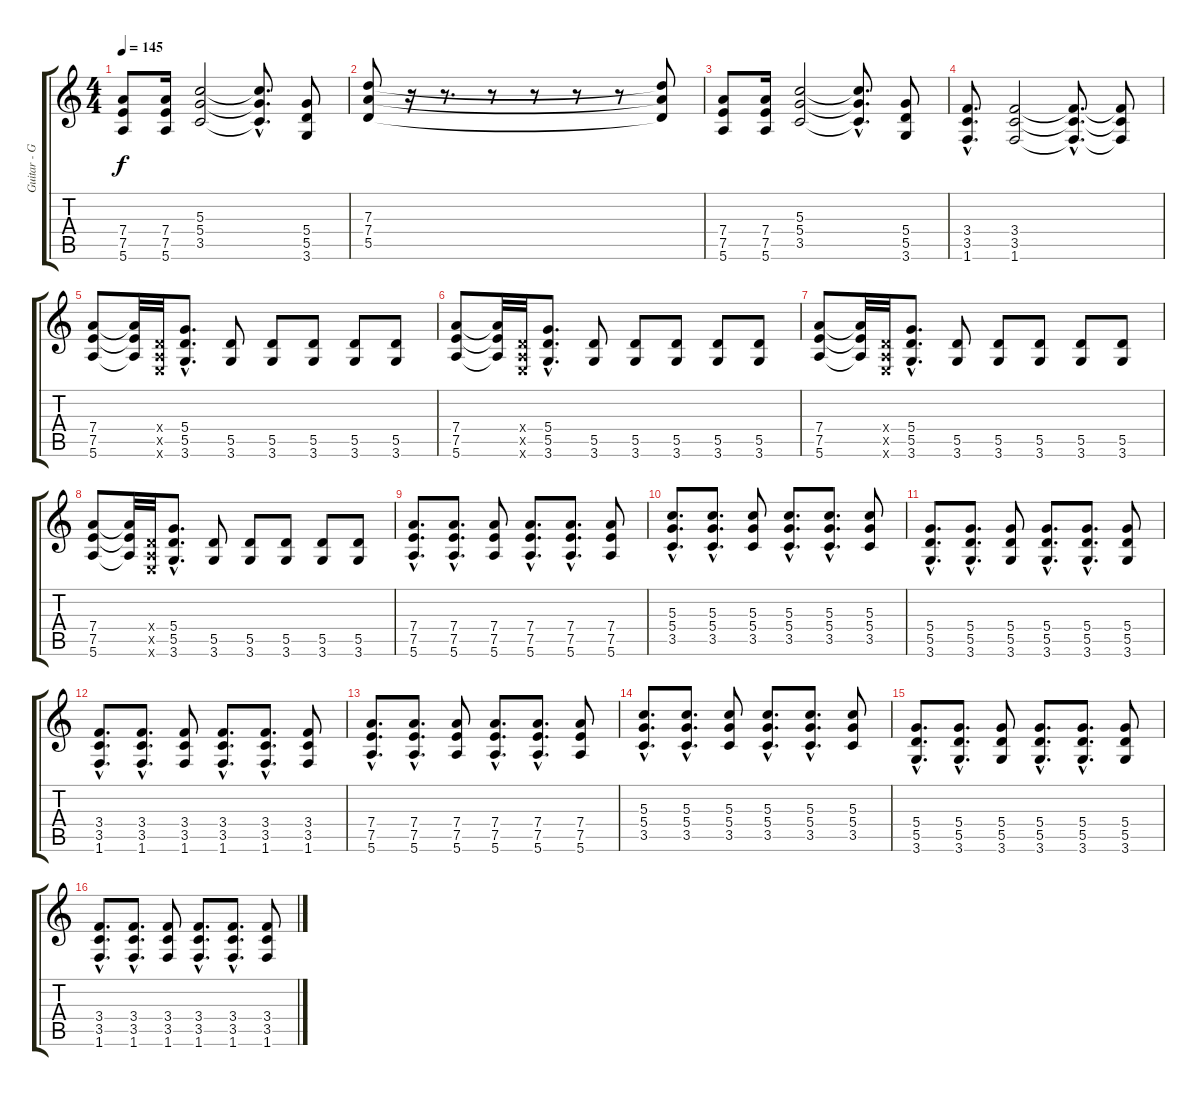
\track ("Guitar - Greg Hetson" "Guitar - G") {instrument distortionguitar}
\staff {score tabs}
\tuning (E4 B3 G3 D3 A2 E2) {hide}
\ts (4 4)
\tempo 145
\clef g2
\ks c
(7.4 7.5 5.6).8{dy f instrument distortionguitar} (7.4 7.5 5.6).16 (5.3 5.4 3.5).2 (5.3{hac t} 5.4{hac t} 3.5{hac t}).8{d} (5.4 5.5 3.6).8 |
(7.3 7.4 5.5).8 r.16 r.8{d} r.8 r.8 r.8 r.8 (7.3{t} 7.4{t} 5.5{t}).8 |
(7.4 7.5 5.6).8 (7.4 7.5 5.6).16 (5.3 5.4 3.5).2 (5.3{hac t} 5.4{hac t} 3.5{hac t}).8{d} (5.4 5.5 3.6).8 |
(3.4{hac} 3.5{hac} 1.6{hac}).8{d} (3.4 3.5 1.6).2 (3.4{hac t} 3.5{hac t} 1.6{hac t}).8{d} (3.4{t} 3.5{t} 1.6{t}).8 |
(7.4 7.5 5.6).8 (7.4{t} 7.5{t} 5.6{t}).32 (0.4{x} 0.5{x} 0.6{x}).32 (5.4{hac} 5.5{hac} 3.6{hac}).8{d} (5.5 3.6).8 (5.5 3.6).8 (5.5 3.6).8 (5.5 3.6).8 (5.5 3.6).8 |
(7.4 7.5 5.6).8 (7.4{t} 7.5{t} 5.6{t}).32 (0.4{x} 0.5{x} 0.6{x}).32 (5.4{hac} 5.5{hac} 3.6{hac}).8{d} (5.5 3.6).8 (5.5 3.6).8 (5.5 3.6).8 (5.5 3.6).8 (5.5 3.6).8 |
(7.4 7.5 5.6).8 (7.4{t} 7.5{t} 5.6{t}).32 (0.4{x} 0.5{x} 0.6{x}).32 (5.4{hac} 5.5{hac} 3.6{hac}).8{d} (5.5 3.6).8 (5.5 3.6).8 (5.5 3.6).8 (5.5 3.6).8 (5.5 3.6).8 |
(7.4 7.5 5.6).8 (7.4{t} 7.5{t} 5.6{t}).32 (0.4{x} 0.5{x} 0.6{x}).32 (5.4{hac} 5.5{hac} 3.6{hac}).8{d} (5.5 3.6).8 (5.5 3.6).8 (5.5 3.6).8 (5.5 3.6).8 (5.5 3.6).8 |
(7.4{hac} 7.5{hac} 5.6{hac}).8{d} (7.4{hac} 7.5{hac} 5.6{hac}).8{d} (7.4 7.5 5.6).8 (7.4{hac} 7.5{hac} 5.6{hac}).8{d} (7.4{hac} 7.5{hac} 5.6{hac}).8{d} (7.4 7.5 5.6).8 |
(5.3{hac} 5.4{hac} 3.5{hac}).8{d} (5.3{hac} 5.4{hac} 3.5{hac}).8{d} (5.3 5.4 3.5).8 (5.3{hac} 5.4{hac} 3.5{hac}).8{d} (5.3{hac} 5.4{hac} 3.5{hac}).8{d} (5.3 5.4 3.5).8 |
(5.4{hac} 5.5{hac} 3.6{hac}).8{d} (5.4{hac} 5.5{hac} 3.6{hac}).8{d} (5.4 5.5 3.6).8 (5.4{hac} 5.5{hac} 3.6{hac}).8{d} (5.4{hac} 5.5{hac} 3.6{hac}).8{d} (5.4 5.5 3.6).8 |
(3.4{hac} 3.5{hac} 1.6{hac}).8{d} (3.4{hac} 3.5{hac} 1.6{hac}).8{d} (3.4 3.5 1.6).8 (3.4{hac} 3.5{hac} 1.6{hac}).8{d} (3.4{hac} 3.5{hac} 1.6{hac}).8{d} (3.4 3.5 1.6).8 |
(7.4{hac} 7.5{hac} 5.6{hac}).8{d} (7.4{hac} 7.5{hac} 5.6{hac}).8{d} (7.4 7.5 5.6).8 (7.4{hac} 7.5{hac} 5.6{hac}).8{d} (7.4{hac} 7.5{hac} 5.6{hac}).8{d} (7.4 7.5 5.6).8 |
(5.3{hac} 5.4{hac} 3.5{hac}).8{d} (5.3{hac} 5.4{hac} 3.5{hac}).8{d} (5.3 5.4 3.5).8 (5.3{hac} 5.4{hac} 3.5{hac}).8{d} (5.3{hac} 5.4{hac} 3.5{hac}).8{d} (5.3 5.4 3.5).8 |
(5.4{hac} 5.5{hac} 3.6{hac}).8{d} (5.4{hac} 5.5{hac} 3.6{hac}).8{d} (5.4 5.5 3.6).8 (5.4{hac} 5.5{hac} 3.6{hac}).8{d} (5.4{hac} 5.5{hac} 3.6{hac}).8{d} (5.4 5.5 3.6).8 |
(3.4{hac} 3.5{hac} 1.6{hac}).8{d} (3.4{hac} 3.5{hac} 1.6{hac}).8{d} (3.4 3.5 1.6).8 (3.4{hac} 3.5{hac} 1.6{hac}).8{d} (3.4{hac} 3.5{hac} 1.6{hac}).8{d} (3.4 3.5 1.6).8
